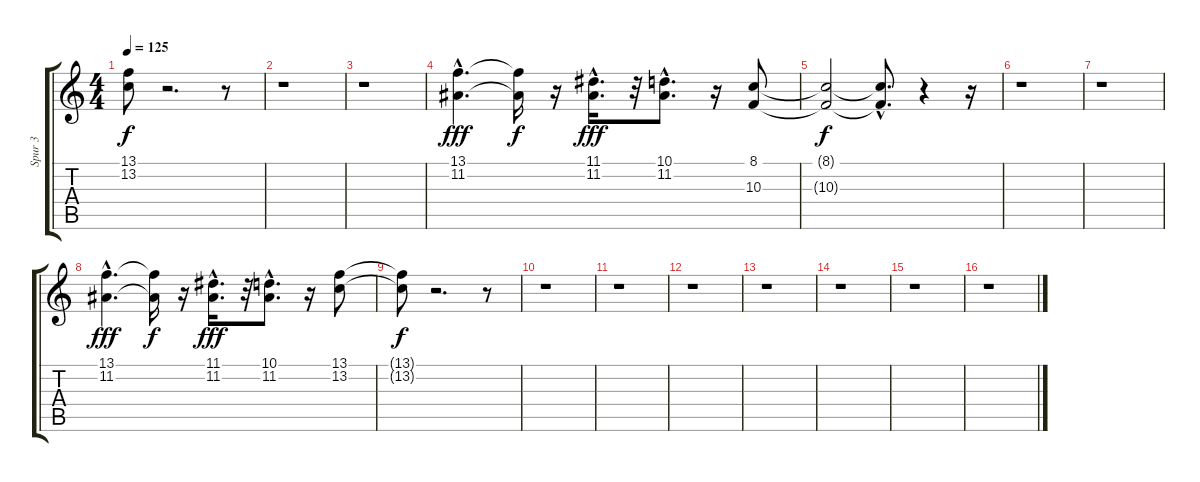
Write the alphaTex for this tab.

\track ("Spur 3" "Spur 3") {instrument trumpet}
\staff {score tabs}
\tuning (E4 B3 G3 D3 A2 E2) {hide}
\ts (4 4)
\tempo 125
\clef g2
\ks c
(13.1{t} 13.2{t}).8{dy f} r.2{d} r.8 |
r.1 |
r.1 |
(13.1{hac} 11.2{hac}).4{d dy fff} (13.1{t} 11.2{t}).16{dy f} r.16 (11.1{hac} 11.2{hac}).16{d dy fff} r.32 (10.1{hac} 11.2{hac}).8{d} r.16 (8.1 10.3).8 |
(8.1{t} 10.3{t}).2{dy f} (8.1{hac t} 10.3{hac t}).8{d} r.4 r.16 |
r.1 |
r.1 |
(13.1{hac} 11.2{hac}).4{d dy fff} (13.1{t} 11.2{t}).16{dy f} r.16 (11.1{hac} 11.2{hac}).16{d dy fff} r.32 (10.1{hac} 11.2).8{d} r.16 (13.1 13.2).8 |
(13.1{t} 13.2{t}).8{dy f} r.2{d} r.8 |
r.1 |
r.1 |
r.1 |
r.1 |
r.1 |
r.1 |
r.1
